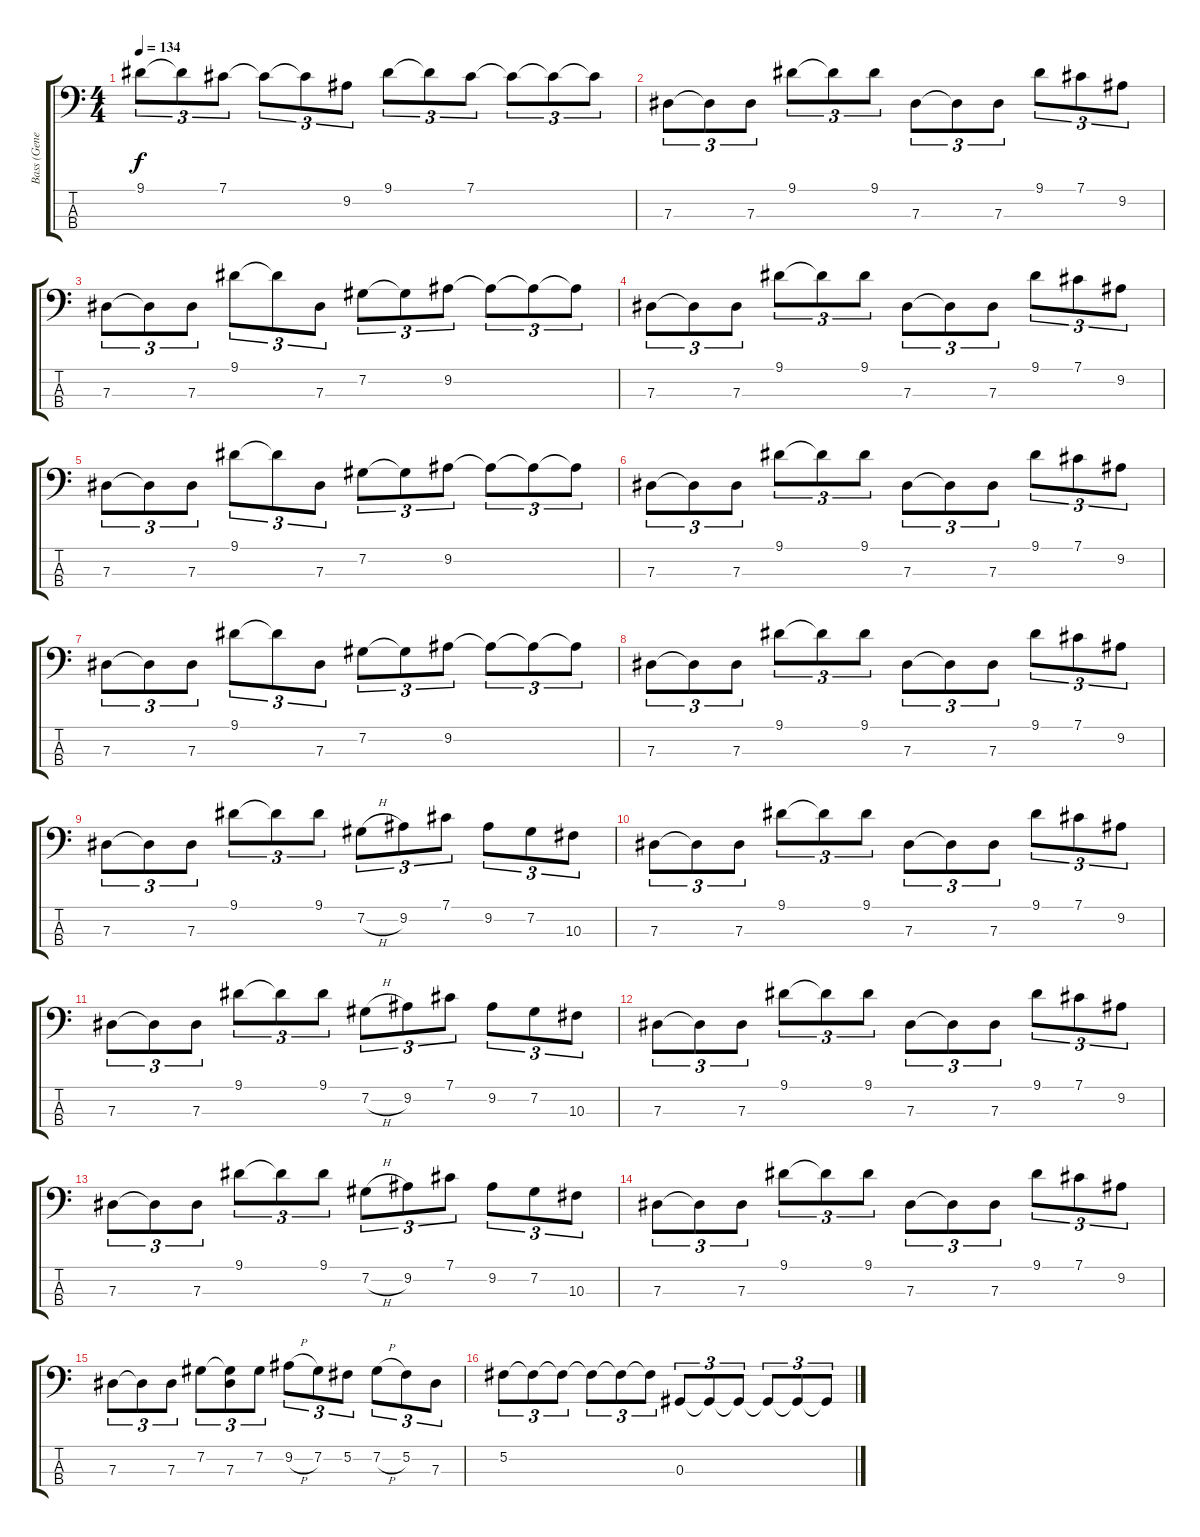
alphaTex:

\track ("Bass (Gene Simmons)" "Bass (Gene") {instrument electricbasspick}
\staff {score tabs}
\tuning (Gb2 Db2 Ab1 Eb1) {hide}
\ts (4 4)
\tempo 134
\clef f4
\ks c
9.1.8{tu (3 2) dy f} 9.1{t}.8{tu (3 2)} 7.1.8{tu (3 2)} 7.1{t}.8{tu (3 2)} 7.1{t}.8{tu (3 2)} 9.2.8{tu (3 2)} 9.1.8{tu (3 2)} 9.1{t}.8{tu (3 2)} 7.1.8{tu (3 2)} 7.1{t}.8{tu (3 2)} 7.1{t}.8{tu (3 2)} 7.1{t}.8{tu (3 2)} |
7.3.8{tu (3 2)} 7.3{t}.8{tu (3 2)} 7.3.8{tu (3 2)} 9.1.8{tu (3 2)} 9.1{t}.8{tu (3 2)} 9.1.8{tu (3 2)} 7.3.8{tu (3 2)} 7.3{t}.8{tu (3 2)} 7.3.8{tu (3 2)} 9.1.8{tu (3 2)} 7.1.8{tu (3 2)} 9.2.8{tu (3 2)} |
7.3.8{tu (3 2)} 7.3{t}.8{tu (3 2)} 7.3.8{tu (3 2)} 9.1.8{tu (3 2)} 9.1{t}.8{tu (3 2)} 7.3.8{tu (3 2)} 7.2.8{tu (3 2)} 7.2{t}.8{tu (3 2)} 9.2.8{tu (3 2)} 9.2{t}.8{tu (3 2)} 9.2{t}.8{tu (3 2)} 9.2{t}.8{tu (3 2)} |
7.3.8{tu (3 2)} 7.3{t}.8{tu (3 2)} 7.3.8{tu (3 2)} 9.1.8{tu (3 2)} 9.1{t}.8{tu (3 2)} 9.1.8{tu (3 2)} 7.3.8{tu (3 2)} 7.3{t}.8{tu (3 2)} 7.3.8{tu (3 2)} 9.1.8{tu (3 2)} 7.1.8{tu (3 2)} 9.2.8{tu (3 2)} |
7.3.8{tu (3 2)} 7.3{t}.8{tu (3 2)} 7.3.8{tu (3 2)} 9.1.8{tu (3 2)} 9.1{t}.8{tu (3 2)} 7.3.8{tu (3 2)} 7.2.8{tu (3 2)} 7.2{t}.8{tu (3 2)} 9.2.8{tu (3 2)} 9.2{t}.8{tu (3 2)} 9.2{t}.8{tu (3 2)} 9.2{t}.8{tu (3 2)} |
7.3.8{tu (3 2)} 7.3{t}.8{tu (3 2)} 7.3.8{tu (3 2)} 9.1.8{tu (3 2)} 9.1{t}.8{tu (3 2)} 9.1.8{tu (3 2)} 7.3.8{tu (3 2)} 7.3{t}.8{tu (3 2)} 7.3.8{tu (3 2)} 9.1.8{tu (3 2)} 7.1.8{tu (3 2)} 9.2.8{tu (3 2)} |
7.3.8{tu (3 2)} 7.3{t}.8{tu (3 2)} 7.3.8{tu (3 2)} 9.1.8{tu (3 2)} 9.1{t}.8{tu (3 2)} 7.3.8{tu (3 2)} 7.2.8{tu (3 2)} 7.2{t}.8{tu (3 2)} 9.2.8{tu (3 2)} 9.2{t}.8{tu (3 2)} 9.2{t}.8{tu (3 2)} 9.2{t}.8{tu (3 2)} |
7.3.8{tu (3 2)} 7.3{t}.8{tu (3 2)} 7.3.8{tu (3 2)} 9.1.8{tu (3 2)} 9.1{t}.8{tu (3 2)} 9.1.8{tu (3 2)} 7.3.8{tu (3 2)} 7.3{t}.8{tu (3 2)} 7.3.8{tu (3 2)} 9.1.8{tu (3 2)} 7.1.8{tu (3 2)} 9.2.8{tu (3 2)} |
7.3.8{tu (3 2)} 7.3{t}.8{tu (3 2)} 7.3.8{tu (3 2)} 9.1.8{tu (3 2)} 9.1{t}.8{tu (3 2)} 9.1.8{tu (3 2)} 7.2{h}.8{tu (3 2)} 9.2.8{tu (3 2)} 7.1.8{tu (3 2)} 9.2.8{tu (3 2)} 7.2.8{tu (3 2)} 10.3.8{tu (3 2)} |
7.3.8{tu (3 2)} 7.3{t}.8{tu (3 2)} 7.3.8{tu (3 2)} 9.1.8{tu (3 2)} 9.1{t}.8{tu (3 2)} 9.1.8{tu (3 2)} 7.3.8{tu (3 2)} 7.3{t}.8{tu (3 2)} 7.3.8{tu (3 2)} 9.1.8{tu (3 2)} 7.1.8{tu (3 2)} 9.2.8{tu (3 2)} |
7.3.8{tu (3 2)} 7.3{t}.8{tu (3 2)} 7.3.8{tu (3 2)} 9.1.8{tu (3 2)} 9.1{t}.8{tu (3 2)} 9.1.8{tu (3 2)} 7.2{h}.8{tu (3 2)} 9.2.8{tu (3 2)} 7.1.8{tu (3 2)} 9.2.8{tu (3 2)} 7.2.8{tu (3 2)} 10.3.8{tu (3 2)} |
7.3.8{tu (3 2)} 7.3{t}.8{tu (3 2)} 7.3.8{tu (3 2)} 9.1.8{tu (3 2)} 9.1{t}.8{tu (3 2)} 9.1.8{tu (3 2)} 7.3.8{tu (3 2)} 7.3{t}.8{tu (3 2)} 7.3.8{tu (3 2)} 9.1.8{tu (3 2)} 7.1.8{tu (3 2)} 9.2.8{tu (3 2)} |
7.3.8{tu (3 2)} 7.3{t}.8{tu (3 2)} 7.3.8{tu (3 2)} 9.1.8{tu (3 2)} 9.1{t}.8{tu (3 2)} 9.1.8{tu (3 2)} 7.2{h}.8{tu (3 2)} 9.2.8{tu (3 2)} 7.1.8{tu (3 2)} 9.2.8{tu (3 2)} 7.2.8{tu (3 2)} 10.3.8{tu (3 2)} |
7.3.8{tu (3 2)} 7.3{t}.8{tu (3 2)} 7.3.8{tu (3 2)} 9.1.8{tu (3 2)} 9.1{t}.8{tu (3 2)} 9.1.8{tu (3 2)} 7.3.8{tu (3 2)} 7.3{t}.8{tu (3 2)} 7.3.8{tu (3 2)} 9.1.8{tu (3 2)} 7.1.8{tu (3 2)} 9.2.8{tu (3 2)} |
7.3.8{tu (3 2)} 7.3{t}.8{tu (3 2)} 7.3.8{tu (3 2)} 7.2.8{tu (3 2)} (7.2{t} 7.3).8{tu (3 2)} 7.2.8{tu (3 2)} 9.2{h}.8{tu (3 2)} 7.2.8{tu (3 2)} 5.2.8{tu (3 2)} 7.2{h}.8{tu (3 2)} 5.2.8{tu (3 2)} 7.3.8{tu (3 2)} |
5.2.8{tu (3 2)} 5.2{t}.8{tu (3 2)} 5.2{t}.8{tu (3 2)} 5.2{t}.8{tu (3 2)} 5.2{t}.8{tu (3 2)} 5.2{t}.8{tu (3 2)} 0.3.8{tu (3 2)} 0.3{t}.8{tu (3 2)} 0.3{t}.8{tu (3 2)} 0.3{t}.8{tu (3 2)} 0.3{t}.8{tu (3 2)} 0.3{t}.8{tu (3 2)}
